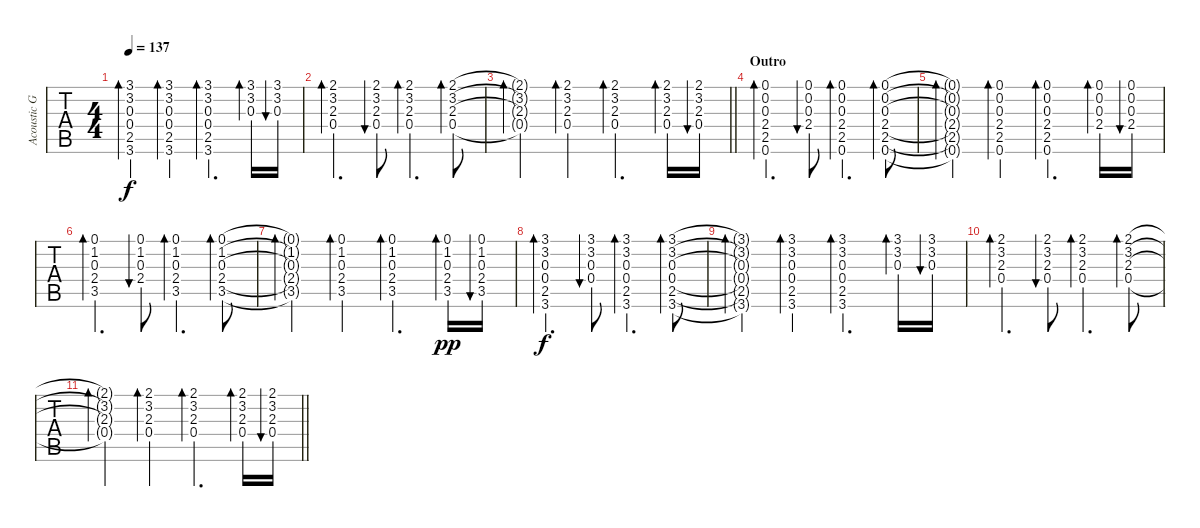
\track ("Acoustic Guitar II" "Acoustic G") {instrument acousticguitarsteel}
\staff {tabs}
\tuning (Eb4 Bb3 Gb3 Db3 Ab2 Eb2) {hide}
\ts (4 4)
\tempo 137
\clef g2
\ks ebminor
(3.1{t} 3.2{t} 0.3{t} 0.4{t} 2.5{t} 3.6{t}).4{bd 30 dy f} (3.1 3.2 0.3 0.4 2.5 3.6).4{bd 60} (3.1 3.2 0.3 0.4 2.5 3.6).4{d bd 60} (3.1 3.2 0.3).16{bd 30} (3.1 3.2 0.3).16{bu 30} |
(2.1 3.2 2.3 0.4).4{d bd 30} (2.1 3.2 2.3 0.4).8{bu 60} (2.1 3.2 2.3 0.4).4{d bd 60} (2.1 3.2 2.3 0.4).8{bd 60} |
\barLineRight lightlight
(2.1{t} 3.2{t} 2.3{t} 0.4{t}).4{bd 30} (2.1 3.2 2.3 0.4).4{bd 60} (2.1 3.2 2.3 0.4).4{d bd 60} (2.1 3.2 2.3 0.4).16{bd 30} (2.1 3.2 2.3 0.4).16{bu 30} |
\section ("" "Outro")
(0.1 0.2 0.3 2.4 2.5 0.6).4{d bd 30 volume 1} (0.1 0.2 0.3 2.4).8{bu 60} (0.1 0.2 0.3 2.4 2.5 0.6).4{d bd 60} (0.1 0.2 0.3 2.4 2.5 0.6).8{bd 60} |
(0.1{t} 0.2{t} 0.3{t} 2.4{t} 2.5{t} 0.6{t}).4{bd 30} (0.1 0.2 0.3 2.4 2.5 0.6).4{bd 60} (0.1 0.2 0.3 2.4 2.5 0.6).4{d bd 60} (0.1 0.2 0.3 2.4).16{bd 30} (0.1 0.2 0.3 2.4).16{bu 30} |
(0.1 1.2 0.3 2.4 3.5).4{d bd 30} (0.1 1.2 0.3 2.4).8{bu 60} (0.1 1.2 0.3 2.4 3.5).4{d bd 60} (0.1 1.2 0.3 2.4 3.5).8{bd 60} |
(0.1{t} 1.2{t} 0.3{t} 2.4{t} 3.5{t}).4{bd 30} (0.1 1.2 0.3 2.4 3.5).4{bd 60} (0.1 1.2 0.3 2.4 3.5).4{d bd 60} (0.1 1.2 0.3 2.4 3.5).16{bd 30 dy pp} (0.1 1.2 0.3 2.4 3.5).16{bu 30} |
(3.1 3.2 0.3 0.4 2.5 3.6).4{d bd 30 dy f volume 0} (3.1 3.2 0.3 0.4).8{bu 60} (3.1 3.2 0.3 0.4 2.5 3.6).4{d bd 60} (3.1 3.2 0.3 0.4 2.5 3.6).8{bd 60} |
(3.1{t} 3.2{t} 0.3{t} 0.4{t} 2.5{t} 3.6{t}).4{bd 30} (3.1 3.2 0.3 0.4 2.5 3.6).4{bd 60} (3.1 3.2 0.3 0.4 2.5 3.6).4{d bd 60} (3.1 3.2 0.3).16{bd 30} (3.1 3.2 0.3).16{bu 30} |
(2.1 3.2 2.3 0.4).4{d bd 30} (2.1 3.2 2.3 0.4).8{bu 60} (2.1 3.2 2.3 0.4).4{d bd 60} (2.1 3.2 2.3 0.4).8{bd 60} |
\barLineRight lightlight
(2.1{t} 3.2{t} 2.3{t} 0.4{t}).4{bd 30} (2.1 3.2 2.3 0.4).4{bd 60} (2.1 3.2 2.3 0.4).4{d bd 60} (2.1 3.2 2.3 0.4).16{bd 30} (2.1 3.2 2.3 0.4).16{bu 30}
